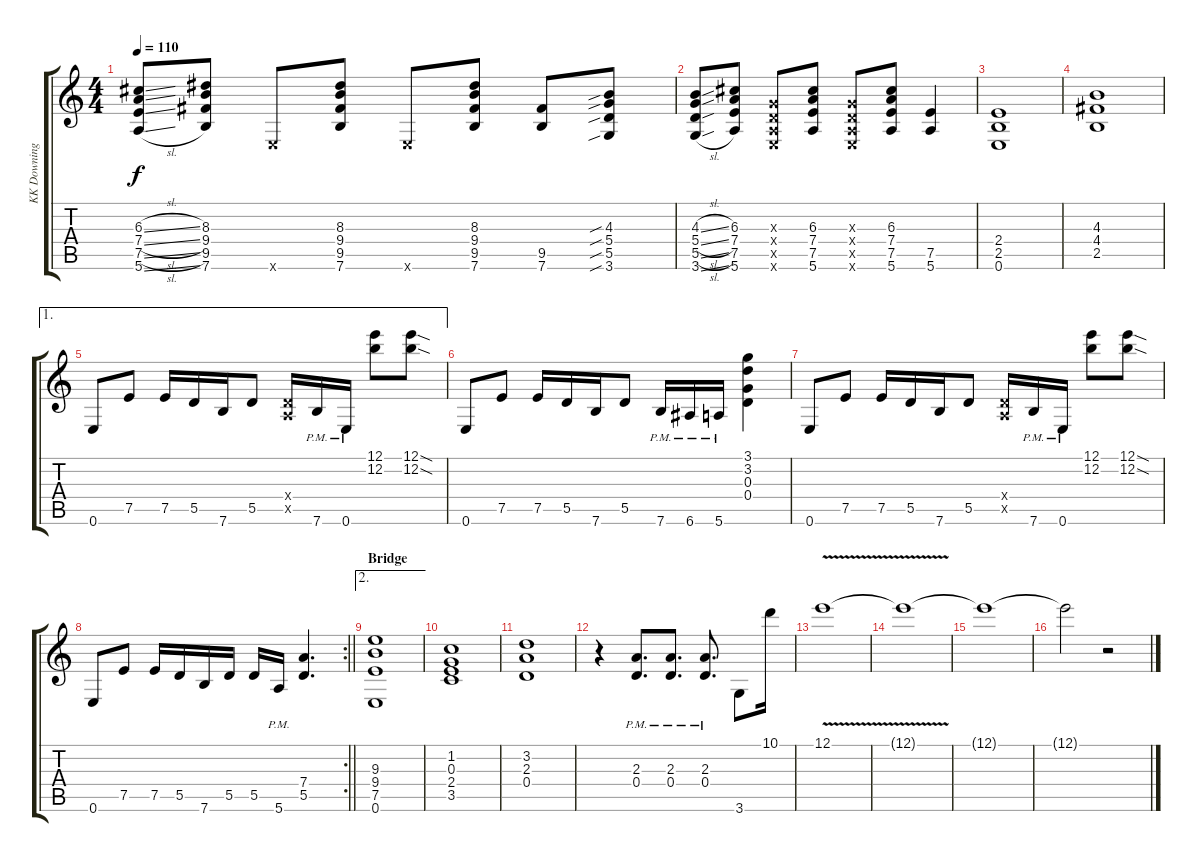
\track ("KK Downing" "KK Downing") {instrument distortionguitar}
\staff {score tabs}
\tuning (E4 B3 G3 D3 A2 E2) {hide}
\ts (4 4)
\tempo 110
\clef g2
\ks c
(6.3{sl} 7.4{sl} 7.5{sl} 5.6{sl}).8{dy f} (8.3 9.4 9.5 7.6).8 0.6{x}.8 (8.3 9.4 9.5 7.6).8 0.6{x}.8 (8.3 9.4 9.5 7.6).8 (9.5 7.6).8 (4.3{sib} 5.4{sib} 5.5{sib} 3.6{sib}).8 |
(4.3{sl} 5.4{sl} 5.5{sl} 3.6{sl}).8 (6.3 7.4 7.5 5.6).8 (0.3{x} 0.4{x} 0.5{x} 0.6{x}).8 (6.3 7.4 7.5 5.6).8 (0.3{x} 0.4{x} 0.5{x} 0.6{x}).8 (6.3 7.4 7.5 5.6).8 (7.5 5.6).4 |
(2.4 2.5 0.6).1 |
(4.3 4.4 2.5).1 |
\ae 1
0.6.8 7.5.8 7.5.16 5.5.16 7.6.16 5.5.8 (0.4{x} 0.5{x}).16 7.6{pm}.16 0.6{pm}.16 (12.1 12.2).8 (12.1{sod} 12.2{sod}).8 |
0.6.8 7.5.8 7.5.16 5.5.16 7.6.16 5.5.8 7.6{pm}.16 6.6{pm}.16 5.6{pm}.16 (3.1 3.2 0.3 0.4).4 |
0.6.8 7.5.8 7.5.16 5.5.16 7.6.16 5.5.8 (0.4{x} 0.5{x}).16 7.6{pm}.16 0.6{pm}.16 (12.1 12.2).8 (12.1{sod} 12.2{sod}).8 |
\rc 2
\barLineRight lightlight
0.6.8 7.5.8 7.5.16 5.5.16 7.6.16 5.5.16 5.5.16 5.6{pm}.16 (7.4 5.5).4{d} |
\ae 2
\section ("" "Bridge")
(9.3 9.4 7.5 0.6).1 |
(1.2 0.3 2.4 3.5).1 |
(3.2 2.3 0.4).1 |
r.4 (2.3{pm} 0.4{pm}).8{d} (2.3{pm} 0.4{pm}).8{d} (2.3{pm} 0.4{pm}).8{d} 3.6.8 10.1.16 |
12.1{v}.1 |
12.1{t}.1 |
12.1{t}.1 |
12.1{t}.2 r.2
